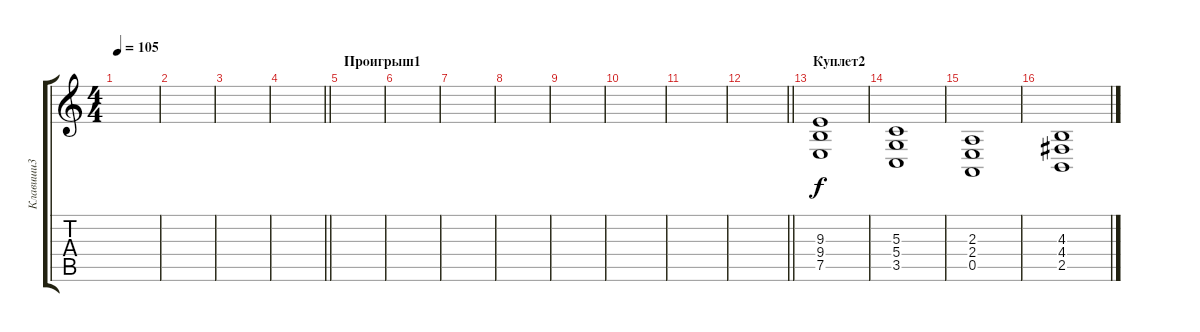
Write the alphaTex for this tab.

\track ("Клавиши3" "Клавиши3") {instrument stringensemble1}
\staff {score tabs}
\tuning (E4 B3 G3 D3 A2 E2) {hide}
\ts (4 4)
\tempo 105
\clef g2
\ks c
|
|
|
\barLineRight lightlight
|
\section ("" "Проигрыш1")
|
|
|
|
|
|
|
\barLineRight lightlight
|
\section ("" "Куплет2")
(9.3 9.4 7.5).1 |
(5.3 5.4 3.5).1 |
(2.3 2.4 0.5).1 |
(4.3 4.4 2.5).1
